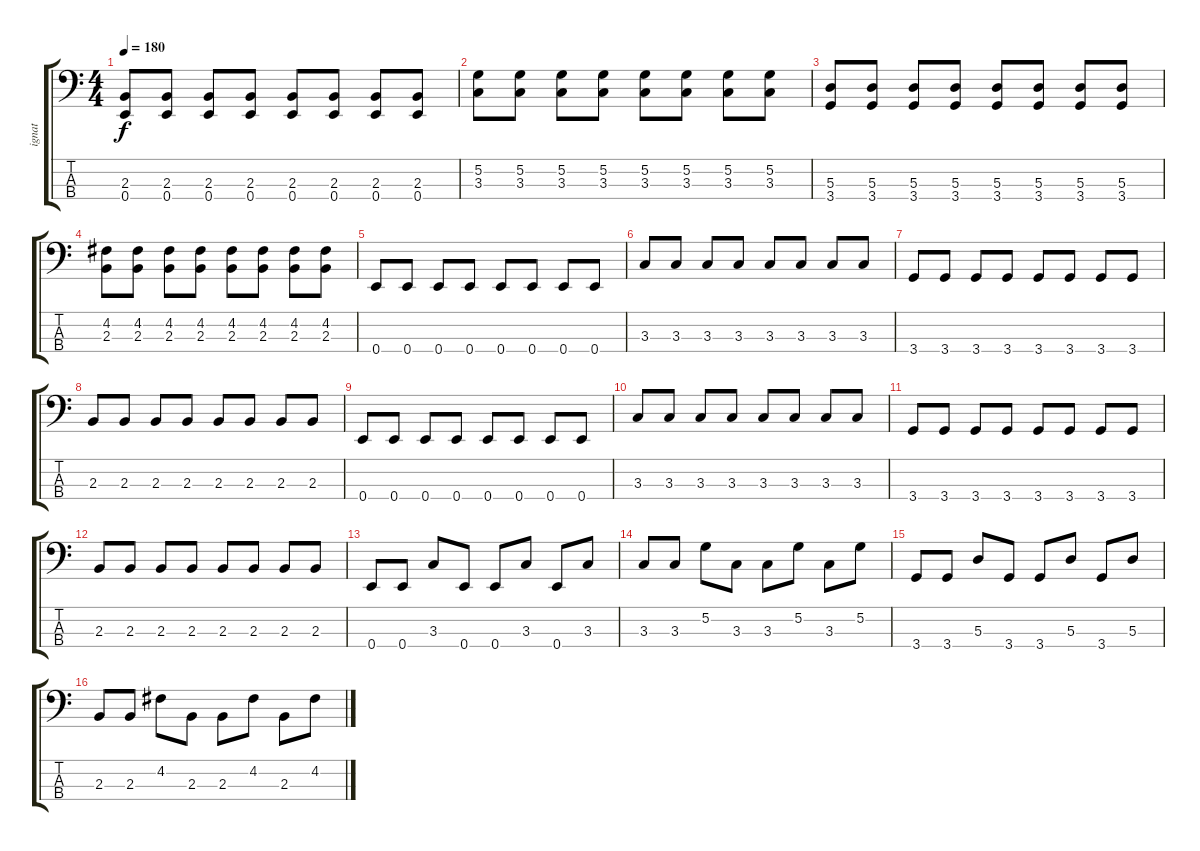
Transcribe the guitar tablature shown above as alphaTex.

\track ("ignat" "ignat") {instrument electricbasspick}
\staff {score tabs}
\tuning (G2 D2 A1 E1) {hide}
\ts (4 4)
\tempo 180
\clef f4
\ks c
(2.3 0.4).8{dy f} (2.3 0.4).8 (2.3 0.4).8 (2.3 0.4).8 (2.3 0.4).8 (2.3 0.4).8 (2.3 0.4).8 (2.3 0.4).8 |
(5.2 3.3).8 (5.2 3.3).8 (5.2 3.3).8 (5.2 3.3).8 (5.2 3.3).8 (5.2 3.3).8 (5.2 3.3).8 (5.2 3.3).8 |
(5.3 3.4).8 (5.3 3.4).8 (5.3 3.4).8 (5.3 3.4).8 (5.3 3.4).8 (5.3 3.4).8 (5.3 3.4).8 (5.3 3.4).8 |
(4.2 2.3).8 (4.2 2.3).8 (4.2 2.3).8 (4.2 2.3).8 (4.2 2.3).8 (4.2 2.3).8 (4.2 2.3).8 (4.2 2.3).8 |
0.4.8 0.4.8 0.4.8 0.4.8 0.4.8 0.4.8 0.4.8 0.4.8 |
3.3.8 3.3.8 3.3.8 3.3.8 3.3.8 3.3.8 3.3.8 3.3.8 |
3.4.8 3.4.8 3.4.8 3.4.8 3.4.8 3.4.8 3.4.8 3.4.8 |
2.3.8 2.3.8 2.3.8 2.3.8 2.3.8 2.3.8 2.3.8 2.3.8 |
0.4.8 0.4.8 0.4.8 0.4.8 0.4.8 0.4.8 0.4.8 0.4.8 |
3.3.8 3.3.8 3.3.8 3.3.8 3.3.8 3.3.8 3.3.8 3.3.8 |
3.4.8 3.4.8 3.4.8 3.4.8 3.4.8 3.4.8 3.4.8 3.4.8 |
2.3.8 2.3.8 2.3.8 2.3.8 2.3.8 2.3.8 2.3.8 2.3.8 |
0.4.8 0.4.8 3.3.8 0.4.8 0.4.8 3.3.8 0.4.8 3.3.8 |
3.3.8 3.3.8 5.2.8 3.3.8 3.3.8 5.2.8 3.3.8 5.2.8 |
3.4.8 3.4.8 5.3.8 3.4.8 3.4.8 5.3.8 3.4.8 5.3.8 |
2.3.8 2.3.8 4.2.8 2.3.8 2.3.8 4.2.8 2.3.8 4.2.8
